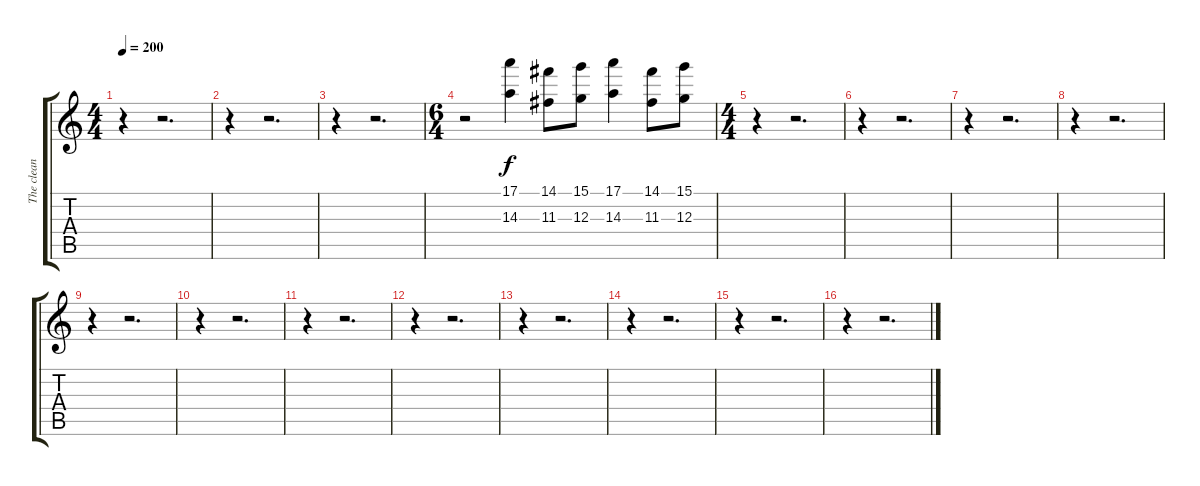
\track ("The clean guitar" "The clean ") {instrument electricguitarclean}
\staff {score tabs}
\tuning (E4 B3 G3 D3 A2 E2) {hide}
\ts (4 4)
\tempo 200
\clef g2
\ks c
r.4{dy f} r.2{d} |
r.4 r.2{d} |
r.4 r.2{d} |
\ts (6 4)
r.2 (17.1 14.3).4 (14.1 11.3).8 (15.1 12.3).8 (17.1 14.3).4 (14.1 11.3).8 (15.1 12.3).8 |
\ts (4 4)
r.4 r.2{d} |
r.4 r.2{d} |
r.4 r.2{d} |
r.4 r.2{d} |
r.4 r.2{d} |
r.4 r.2{d} |
r.4 r.2{d} |
r.4 r.2{d} |
r.4 r.2{d} |
r.4 r.2{d} |
r.4 r.2{d} |
r.4 r.2{d}
